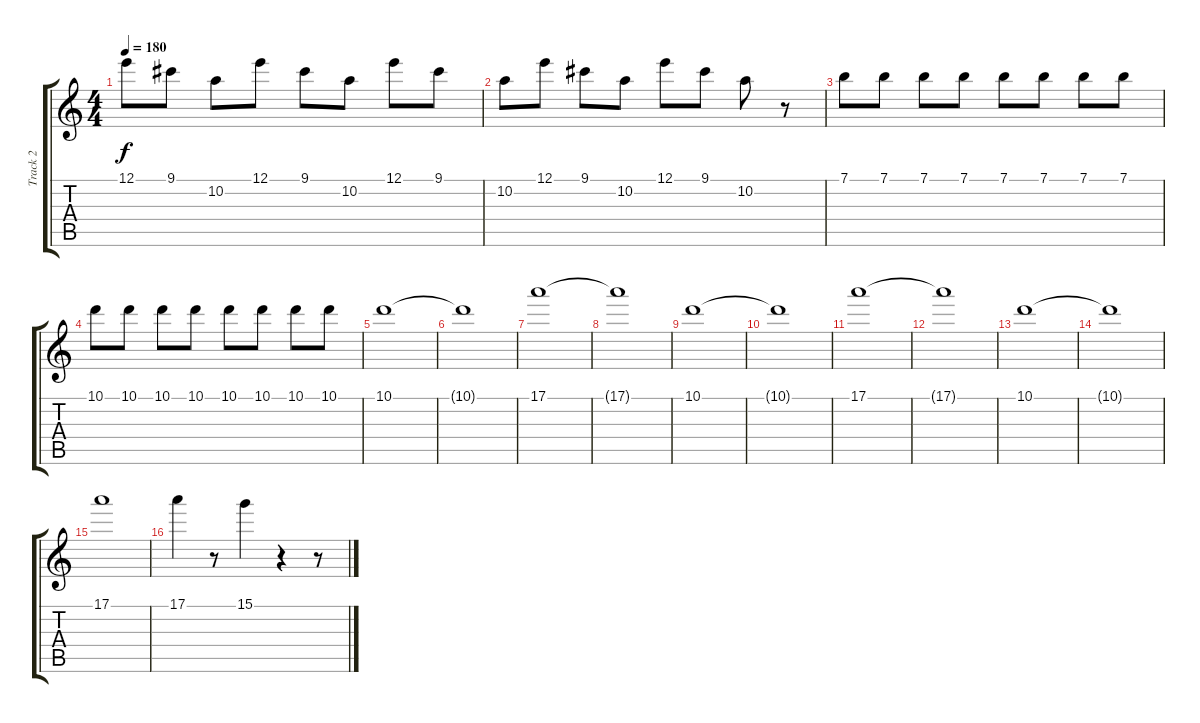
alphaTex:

\track ("Track 2" "Track 2") {instrument distortionguitar}
\staff {score tabs}
\tuning (E4 B3 G3 D3 A2 E2) {hide}
\ts (4 4)
\tempo 180
\clef g2
\ks c
12.1.8{dy f} 9.1.8 10.2.8 12.1.8 9.1.8 10.2.8 12.1.8 9.1.8 |
10.2.8 12.1.8 9.1.8 10.2.8 12.1.8 9.1.8 10.2.8 r.8 |
7.1.8 7.1.8 7.1.8 7.1.8 7.1.8 7.1.8 7.1.8 7.1.8 |
10.1.8 10.1.8 10.1.8 10.1.8 10.1.8 10.1.8 10.1.8 10.1.8 |
10.1.1 |
10.1{t}.1 |
17.1.1 |
17.1{t}.1 |
10.1.1 |
10.1{t}.1 |
17.1.1 |
17.1{t}.1 |
10.1.1 |
10.1{t}.1 |
17.1.1 |
17.1.4 r.8 15.1.4 r.4 r.8
